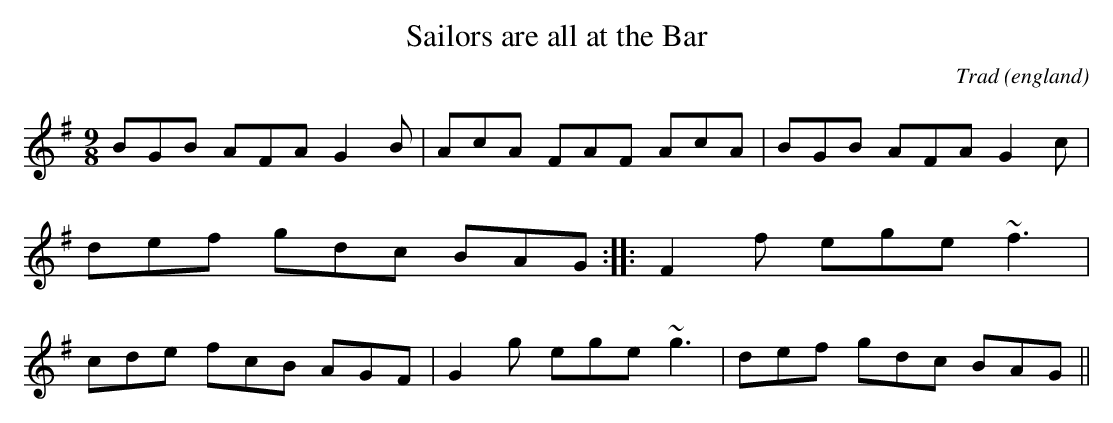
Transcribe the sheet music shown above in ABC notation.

X:1
T:Sailors are all at the Bar
O:england
C:Trad
M:9/8
K:G
BGB AFA G2 B| AcA FAF AcA| BGB AFA G2 c| def gdc BAG:: \
F2 f ege ~f3| cde fcB AGF| G2 g ege ~g3| def gdc BAG||
